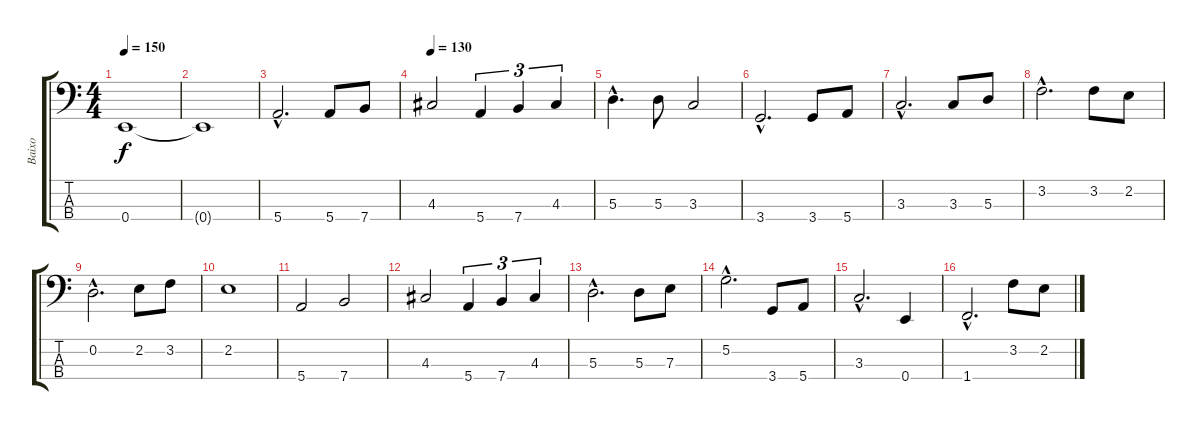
\track ("Baixo" "Baixo") {instrument electricbassfinger}
\staff {score tabs}
\tuning (G2 D2 A1 E1) {hide}
\ts (4 4)
\tempo 150
\clef f4
\ks c
0.4.1{dy f} |
0.4{t}.1 |
5.4{hac}.2{d} 5.4.8 7.4.8 |
\tempo 130
4.3.2 5.4.4{tu (3 2)} 7.4.4{tu (3 2)} 4.3.4{tu (3 2)} |
5.3{hac}.4{d} 5.3.8 3.3.2 |
3.4{hac}.2{d} 3.4.8 5.4.8 |
3.3{hac}.2{d} 3.3.8 5.3.8 |
3.2{hac}.2{d} 3.2.8 2.2.8 |
0.2{hac}.2{d} 2.2.8 3.2.8 |
2.2.1 |
5.4.2 7.4.2 |
4.3.2 5.4.4{tu (3 2)} 7.4.4{tu (3 2)} 4.3.4{tu (3 2)} |
5.3{hac}.2{d} 5.3.8 7.3.8 |
5.2{hac}.2{d} 3.4.8 5.4.8 |
3.3{hac}.2{d} 0.4.4 |
1.4{hac}.2{d} 3.2.8 2.2.8
